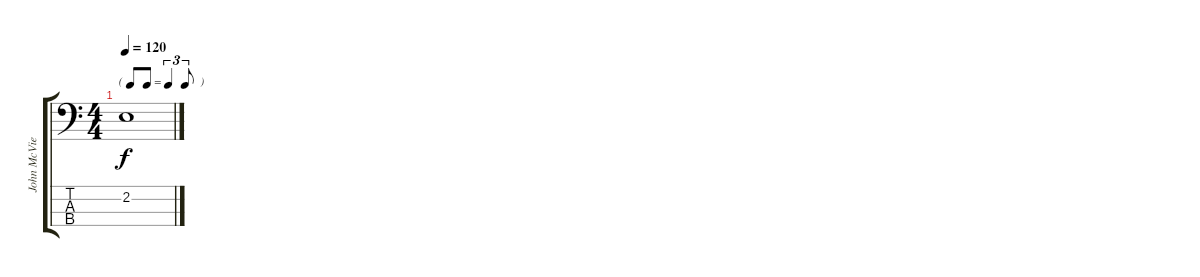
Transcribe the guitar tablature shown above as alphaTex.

\track ("John McVie - Bass" "John McVie") {instrument electricbassfinger}
\staff {score tabs}
\tuning (G2 D2 A1 E1) {hide}
\ts (4 4)
\tf triplet8th
\tempo 120
\clef f4
\ks c
2.2.1{dy f}
